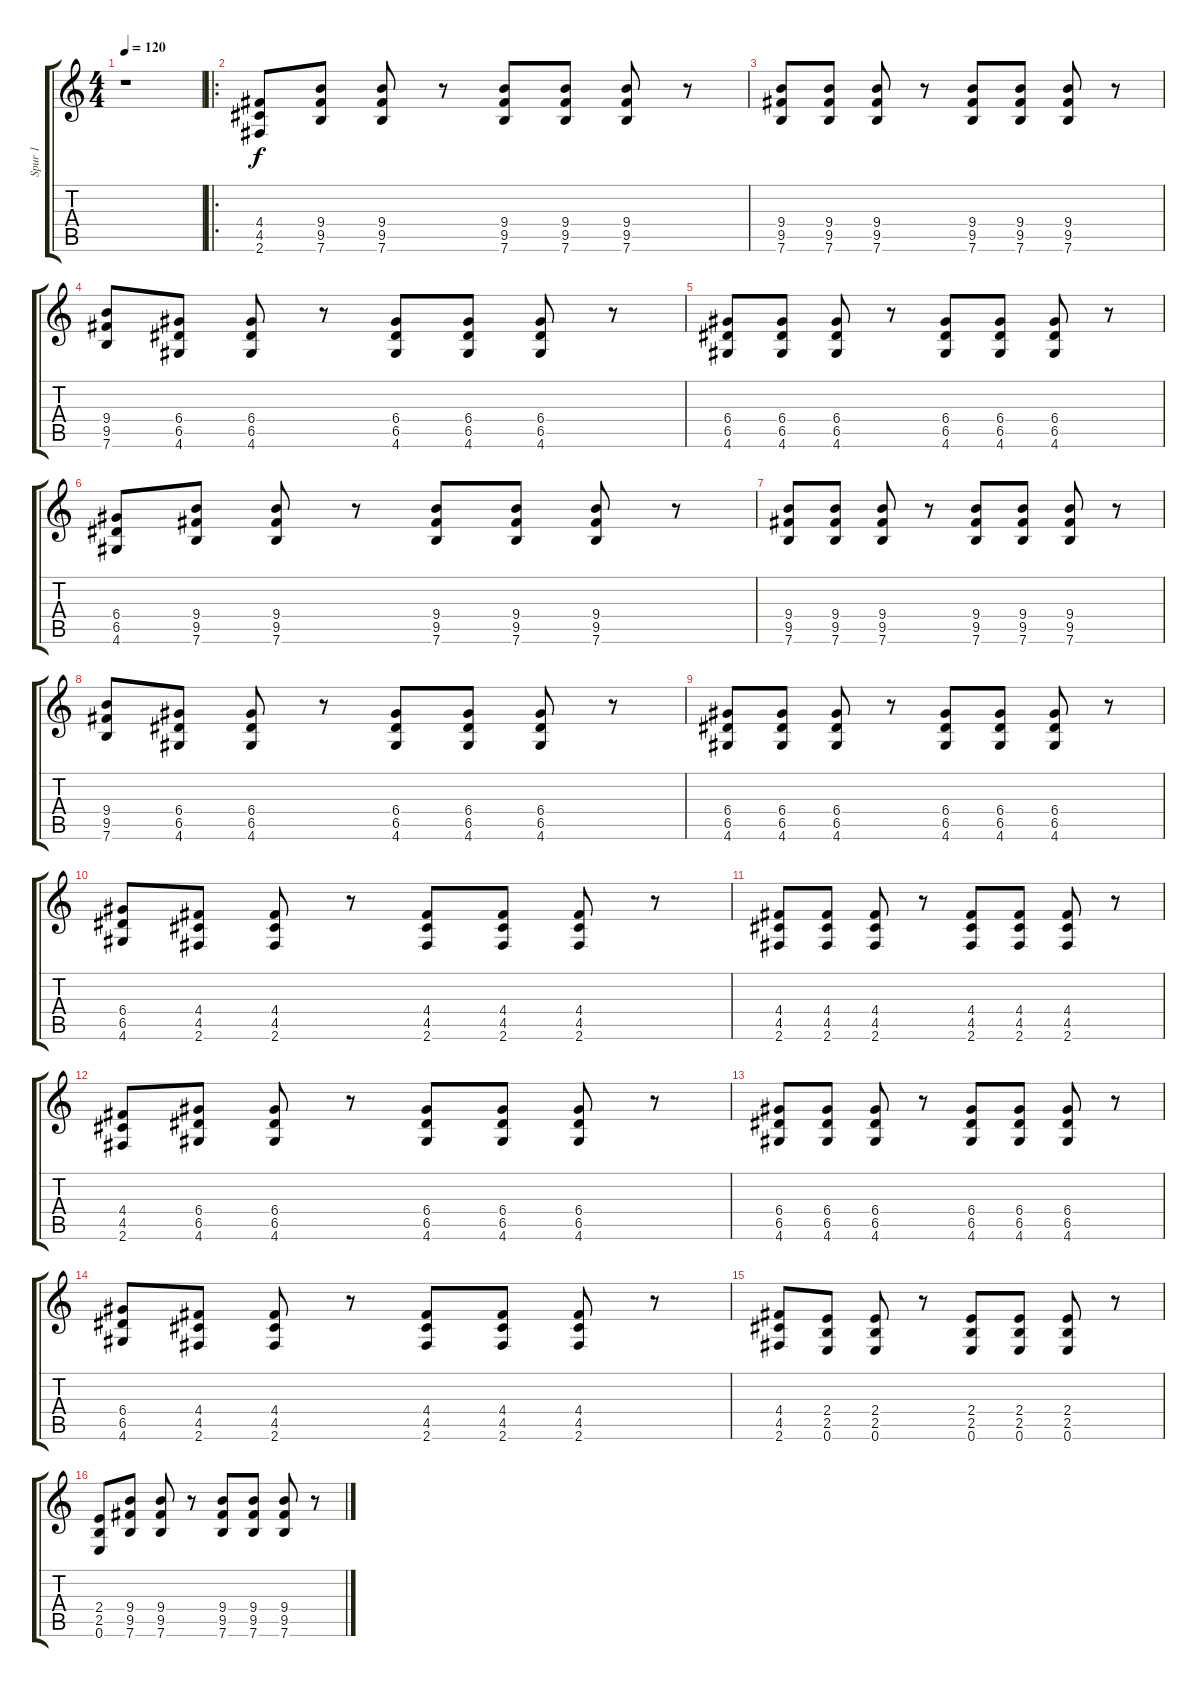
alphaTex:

\track ("Spur 1" "Spur 1") {instrument electricguitarclean}
\staff {score tabs}
\tuning (E4 B3 G3 D3 A2 E2) {hide}
\ts (4 4)
\tempo 120
\clef g2
\ks c
r.1{dy f instrument electricguitarclean} |
\ro
(4.4 4.5 2.6).8 (9.4 9.5 7.6).8 (9.4 9.5 7.6).8 r.8 (9.4 9.5 7.6).8 (9.4 9.5 7.6).8 (9.4 9.5 7.6).8 r.8 |
(9.4 9.5 7.6).8 (9.4 9.5 7.6).8 (9.4 9.5 7.6).8 r.8 (9.4 9.5 7.6).8 (9.4 9.5 7.6).8 (9.4 9.5 7.6).8 r.8 |
(9.4 9.5 7.6).8 (6.4 6.5 4.6).8 (6.4 6.5 4.6).8 r.8 (6.4 6.5 4.6).8 (6.4 6.5 4.6).8 (6.4 6.5 4.6).8 r.8 |
(6.4 6.5 4.6).8 (6.4 6.5 4.6).8 (6.4 6.5 4.6).8 r.8 (6.4 6.5 4.6).8 (6.4 6.5 4.6).8 (6.4 6.5 4.6).8 r.8 |
(6.4 6.5 4.6).8 (9.4 9.5 7.6).8 (9.4 9.5 7.6).8 r.8 (9.4 9.5 7.6).8 (9.4 9.5 7.6).8 (9.4 9.5 7.6).8 r.8 |
(9.4 9.5 7.6).8 (9.4 9.5 7.6).8 (9.4 9.5 7.6).8 r.8 (9.4 9.5 7.6).8 (9.4 9.5 7.6).8 (9.4 9.5 7.6).8 r.8 |
(9.4 9.5 7.6).8 (6.4 6.5 4.6).8 (6.4 6.5 4.6).8 r.8 (6.4 6.5 4.6).8 (6.4 6.5 4.6).8 (6.4 6.5 4.6).8 r.8 |
(6.4 6.5 4.6).8 (6.4 6.5 4.6).8 (6.4 6.5 4.6).8 r.8 (6.4 6.5 4.6).8 (6.4 6.5 4.6).8 (6.4 6.5 4.6).8 r.8 |
(6.4 6.5 4.6).8 (4.4 4.5 2.6).8 (4.4 4.5 2.6).8 r.8 (4.4 4.5 2.6).8 (4.4 4.5 2.6).8 (4.4 4.5 2.6).8 r.8 |
(4.4 4.5 2.6).8 (4.4 4.5 2.6).8 (4.4 4.5 2.6).8 r.8 (4.4 4.5 2.6).8 (4.4 4.5 2.6).8 (4.4 4.5 2.6).8 r.8 |
(4.4 4.5 2.6).8 (6.4 6.5 4.6).8 (6.4 6.5 4.6).8 r.8 (6.4 6.5 4.6).8 (6.4 6.5 4.6).8 (6.4 6.5 4.6).8 r.8 |
(6.4 6.5 4.6).8 (6.4 6.5 4.6).8 (6.4 6.5 4.6).8 r.8 (6.4 6.5 4.6).8 (6.4 6.5 4.6).8 (6.4 6.5 4.6).8 r.8 |
(6.4 6.5 4.6).8 (4.4 4.5 2.6).8 (4.4 4.5 2.6).8 r.8 (4.4 4.5 2.6).8 (4.4 4.5 2.6).8 (4.4 4.5 2.6).8 r.8 |
(4.4 4.5 2.6).8 (2.4 2.5 0.6).8 (2.4 2.5 0.6).8 r.8 (2.4 2.5 0.6).8 (2.4 2.5 0.6).8 (2.4 2.5 0.6).8 r.8 |
(2.4 2.5 0.6).8 (9.4 9.5 7.6).8 (9.4 9.5 7.6).8 r.8 (9.4 9.5 7.6).8 (9.4 9.5 7.6).8 (9.4 9.5 7.6).8 r.8
